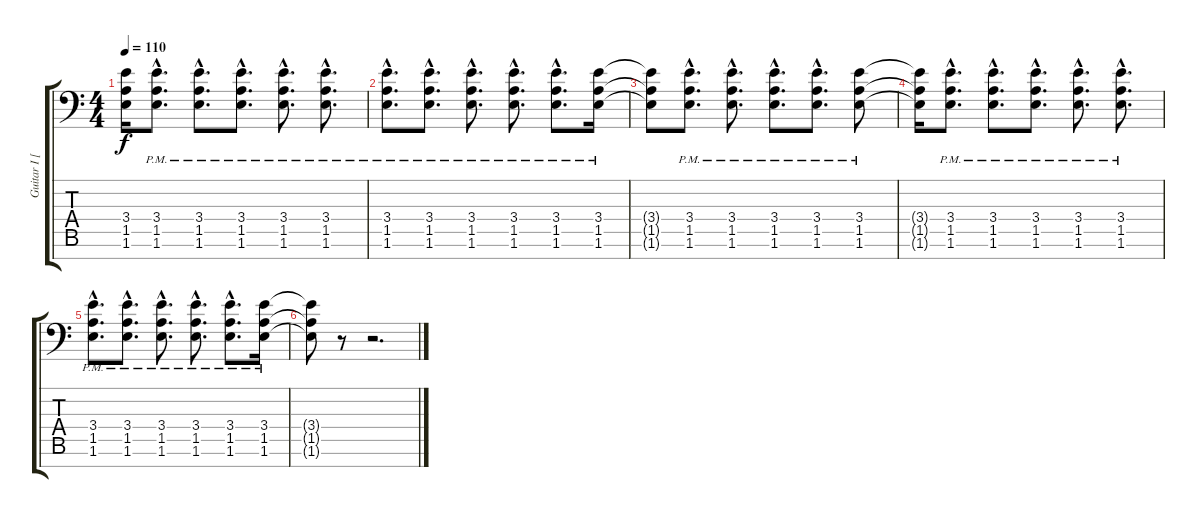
\track ("Guitar I [Fredrik Thordendal]" "Guitar I [") {instrument distortionguitar}
\staff {score tabs}
\tuning (Eb4 Bb3 Gb3 Db3 Ab2 Eb2 Bb1) {hide}
\ts (4 4)
\tempo 110
\clef f4
\ks c
(3.4{t} 1.5{t} 1.6{t}).16{dy f} (3.4{hac pm} 1.5{hac pm} 1.6{hac pm}).8{d} (3.4{hac pm} 1.5{hac pm} 1.6{hac pm}).8{d} (3.4{hac pm} 1.5{hac pm} 1.6{hac pm}).8{d} (3.4{hac pm} 1.5{hac pm} 1.6{hac pm}).8{d} (3.4{hac pm} 1.5{hac pm} 1.6{hac pm}).8{d} |
(3.4{hac pm} 1.5{hac pm} 1.6{hac pm}).8{d} (3.4{hac pm} 1.5{hac pm} 1.6{hac pm}).8{d} (3.4{hac pm} 1.5{hac pm} 1.6{hac pm}).8{d} (3.4{hac pm} 1.5{hac pm} 1.6{hac pm}).8{d} (3.4{hac pm} 1.5{hac pm} 1.6{hac pm}).8{d} (3.4{pm} 1.5{pm} 1.6{pm}).16 |
(3.4{t} 1.5{t} 1.6{t}).8 (3.4{hac pm} 1.5{hac pm} 1.6{hac pm}).8{d} (3.4{hac pm} 1.5{hac pm} 1.6{hac pm}).8{d} (3.4{hac pm} 1.5{hac pm} 1.6{hac pm}).8{d} (3.4{hac pm} 1.5{hac pm} 1.6{hac pm}).8{d} (3.4{pm} 1.5{pm} 1.6{pm}).8 |
(3.4{t} 1.5{t} 1.6{t}).16 (3.4{hac pm} 1.5{hac pm} 1.6{hac pm}).8{d} (3.4{hac pm} 1.5{hac pm} 1.6{hac pm}).8{d} (3.4{hac pm} 1.5{hac pm} 1.6{hac pm}).8{d} (3.4{hac pm} 1.5{hac pm} 1.6{hac pm}).8{d} (3.4{hac pm} 1.5{hac pm} 1.6{hac pm}).8{d} |
(3.4{hac pm} 1.5{hac pm} 1.6{hac pm}).8{d} (3.4{hac pm} 1.5{hac pm} 1.6{hac pm}).8{d} (3.4{hac pm} 1.5{hac pm} 1.6{hac pm}).8{d} (3.4{hac pm} 1.5{hac pm} 1.6{hac pm}).8{d} (3.4{hac pm} 1.5{hac pm} 1.6{hac pm}).8{d} (3.4{pm} 1.5{pm} 1.6{pm}).16 |
(3.4{t} 1.5{t} 1.6{t}).8 r.8 r.2{d}
